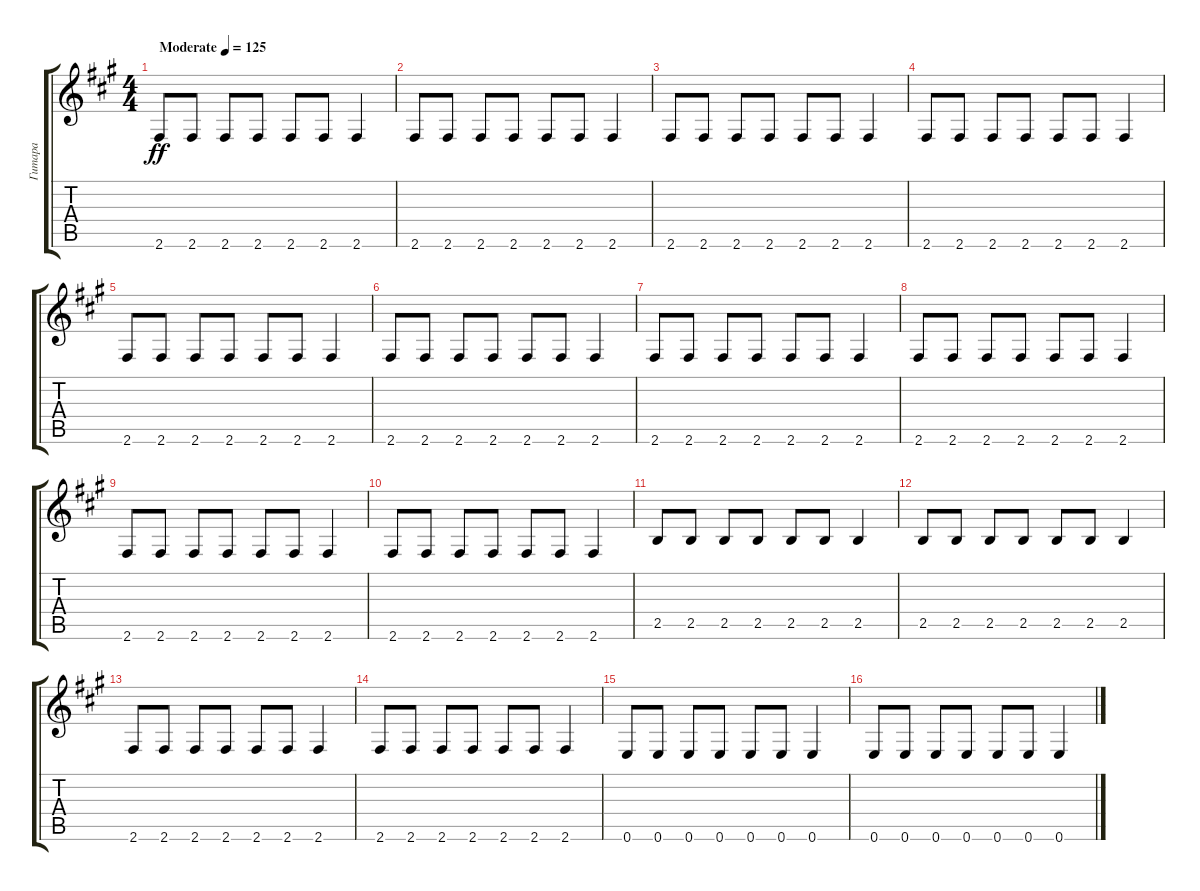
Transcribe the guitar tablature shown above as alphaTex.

\track ("Гитара" "Гитара") {instrument overdrivenguitar}
\staff {score tabs}
\tuning (E4 B3 G3 D3 A2 E2) {hide}
\ts (4 4)
\tempo (125 "Moderate")
\clef g2
\ks f#minor
2.6.8{dy ff instrument overdrivenguitar} 2.6.8 2.6.8 2.6.8 2.6.8 2.6.8 2.6.4 |
2.6.8 2.6.8 2.6.8 2.6.8 2.6.8 2.6.8 2.6.4 |
2.6.8 2.6.8 2.6.8 2.6.8 2.6.8 2.6.8 2.6.4 |
2.6.8 2.6.8 2.6.8 2.6.8 2.6.8 2.6.8 2.6.4 |
2.6.8 2.6.8 2.6.8 2.6.8 2.6.8 2.6.8 2.6.4 |
2.6.8 2.6.8 2.6.8 2.6.8 2.6.8 2.6.8 2.6.4 |
2.6.8 2.6.8 2.6.8 2.6.8 2.6.8 2.6.8 2.6.4 |
2.6.8 2.6.8 2.6.8 2.6.8 2.6.8 2.6.8 2.6.4 |
2.6.8 2.6.8 2.6.8 2.6.8 2.6.8 2.6.8 2.6.4 |
2.6.8 2.6.8 2.6.8 2.6.8 2.6.8 2.6.8 2.6.4 |
2.5.8 2.5.8 2.5.8 2.5.8 2.5.8 2.5.8 2.5.4 |
2.5.8 2.5.8 2.5.8 2.5.8 2.5.8 2.5.8 2.5.4 |
2.6.8 2.6.8 2.6.8 2.6.8 2.6.8 2.6.8 2.6.4 |
2.6.8 2.6.8 2.6.8 2.6.8 2.6.8 2.6.8 2.6.4 |
0.6.8 0.6.8 0.6.8 0.6.8 0.6.8 0.6.8 0.6.4 |
0.6.8 0.6.8 0.6.8 0.6.8 0.6.8 0.6.8 0.6.4
